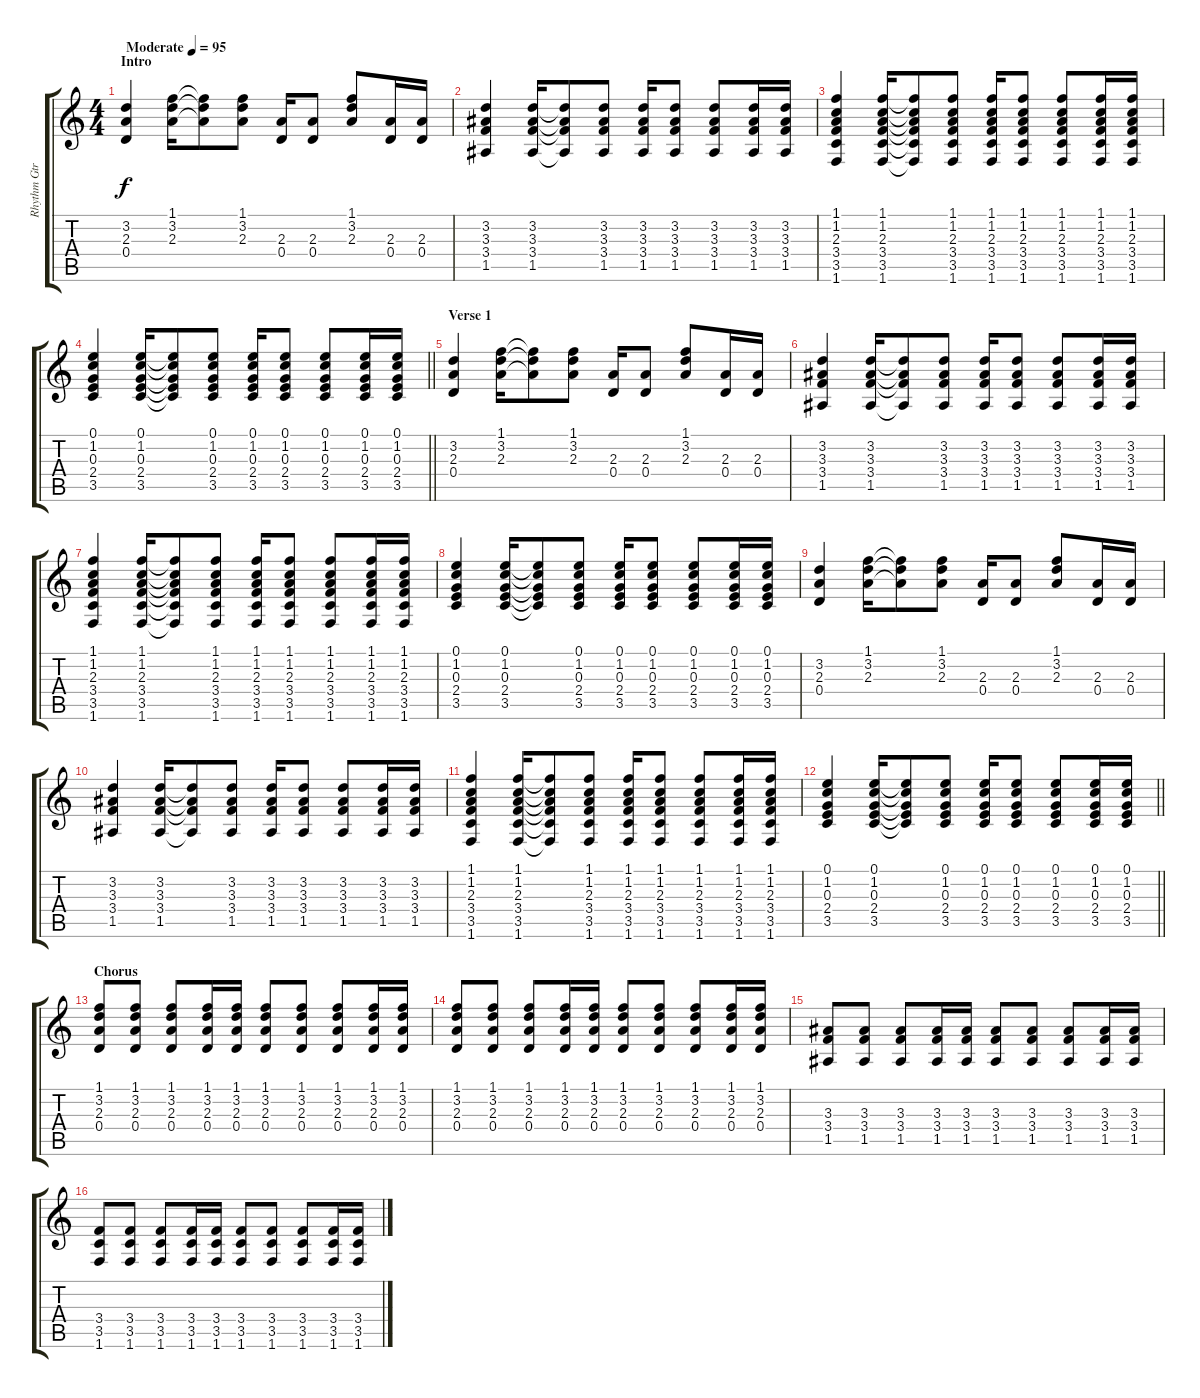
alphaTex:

\track ("Rhythm Gtr." "Rhythm Gtr") {instrument acousticguitarsteel}
\staff {score tabs}
\tuning (E4 B3 G3 D3 A2 E2) {hide}
\ts (4 4)
\section ("" "Intro")
\tempo (95 "Moderate")
\clef g2
\ks c
(3.2 2.3 0.4).4{dy f instrument acousticguitarsteel} (1.1 3.2 2.3).16 (1.1{t} 3.2{t} 2.3{t}).8 (1.1 3.2 2.3).8 (2.3 0.4).16 (2.3 0.4).8 (1.1 3.2 2.3).8 (2.3 0.4).16 (2.3 0.4).16 |
(3.2 3.3 3.4 1.5).4 (3.2 3.3 3.4 1.5).16 (3.2{t} 3.3{t} 3.4{t} 1.5{t}).8 (3.2 3.3 3.4 1.5).8 (3.2 3.3 3.4 1.5).16 (3.2 3.3 3.4 1.5).8 (3.2 3.3 3.4 1.5).8 (3.2 3.3 3.4 1.5).16 (3.2 3.3 3.4 1.5).16 |
(1.1 1.2 2.3 3.4 3.5 1.6).4 (1.1 1.2 2.3 3.4 3.5 1.6).16 (1.1{t} 1.2{t} 2.3{t} 3.4{t} 3.5{t} 1.6{t}).8 (1.1 1.2 2.3 3.4 3.5 1.6).8 (1.1 1.2 2.3 3.4 3.5 1.6).16 (1.1 1.2 2.3 3.4 3.5 1.6).8 (1.1 1.2 2.3 3.4 3.5 1.6).8 (1.1 1.2 2.3 3.4 3.5 1.6).16 (1.1 1.2 2.3 3.4 3.5 1.6).16 |
\barLineRight lightlight
(0.1 1.2 0.3 2.4 3.5).4 (0.1 1.2 0.3 2.4 3.5).16 (0.1{t} 1.2{t} 0.3{t} 2.4{t} 3.5{t}).8 (0.1 1.2 0.3 2.4 3.5).8 (0.1 1.2 0.3 2.4 3.5).16 (0.1 1.2 0.3 2.4 3.5).8 (0.1 1.2 0.3 2.4 3.5).8 (0.1 1.2 0.3 2.4 3.5).16 (0.1 1.2 0.3 2.4 3.5).16 |
\section ("" "Verse 1")
(3.2 2.3 0.4).4 (1.1 3.2 2.3).16 (1.1{t} 3.2{t} 2.3{t}).8 (1.1 3.2 2.3).8 (2.3 0.4).16 (2.3 0.4).8 (1.1 3.2 2.3).8 (2.3 0.4).16 (2.3 0.4).16 |
(3.2 3.3 3.4 1.5).4 (3.2 3.3 3.4 1.5).16 (3.2{t} 3.3{t} 3.4{t} 1.5{t}).8 (3.2 3.3 3.4 1.5).8 (3.2 3.3 3.4 1.5).16 (3.2 3.3 3.4 1.5).8 (3.2 3.3 3.4 1.5).8 (3.2 3.3 3.4 1.5).16 (3.2 3.3 3.4 1.5).16 |
(1.1 1.2 2.3 3.4 3.5 1.6).4 (1.1 1.2 2.3 3.4 3.5 1.6).16 (1.1{t} 1.2{t} 2.3{t} 3.4{t} 3.5{t} 1.6{t}).8 (1.1 1.2 2.3 3.4 3.5 1.6).8 (1.1 1.2 2.3 3.4 3.5 1.6).16 (1.1 1.2 2.3 3.4 3.5 1.6).8 (1.1 1.2 2.3 3.4 3.5 1.6).8 (1.1 1.2 2.3 3.4 3.5 1.6).16 (1.1 1.2 2.3 3.4 3.5 1.6).16 |
(0.1 1.2 0.3 2.4 3.5).4 (0.1 1.2 0.3 2.4 3.5).16 (0.1{t} 1.2{t} 0.3{t} 2.4{t} 3.5{t}).8 (0.1 1.2 0.3 2.4 3.5).8 (0.1 1.2 0.3 2.4 3.5).16 (0.1 1.2 0.3 2.4 3.5).8 (0.1 1.2 0.3 2.4 3.5).8 (0.1 1.2 0.3 2.4 3.5).16 (0.1 1.2 0.3 2.4 3.5).16 |
(3.2 2.3 0.4).4 (1.1 3.2 2.3).16 (1.1{t} 3.2{t} 2.3{t}).8 (1.1 3.2 2.3).8 (2.3 0.4).16 (2.3 0.4).8 (1.1 3.2 2.3).8 (2.3 0.4).16 (2.3 0.4).16 |
(3.2 3.3 3.4 1.5).4 (3.2 3.3 3.4 1.5).16 (3.2{t} 3.3{t} 3.4{t} 1.5{t}).8 (3.2 3.3 3.4 1.5).8 (3.2 3.3 3.4 1.5).16 (3.2 3.3 3.4 1.5).8 (3.2 3.3 3.4 1.5).8 (3.2 3.3 3.4 1.5).16 (3.2 3.3 3.4 1.5).16 |
(1.1 1.2 2.3 3.4 3.5 1.6).4 (1.1 1.2 2.3 3.4 3.5 1.6).16 (1.1{t} 1.2{t} 2.3{t} 3.4{t} 3.5{t} 1.6{t}).8 (1.1 1.2 2.3 3.4 3.5 1.6).8 (1.1 1.2 2.3 3.4 3.5 1.6).16 (1.1 1.2 2.3 3.4 3.5 1.6).8 (1.1 1.2 2.3 3.4 3.5 1.6).8 (1.1 1.2 2.3 3.4 3.5 1.6).16 (1.1 1.2 2.3 3.4 3.5 1.6).16 |
\barLineRight lightlight
(0.1 1.2 0.3 2.4 3.5).4 (0.1 1.2 0.3 2.4 3.5).16 (0.1{t} 1.2{t} 0.3{t} 2.4{t} 3.5{t}).8 (0.1 1.2 0.3 2.4 3.5).8 (0.1 1.2 0.3 2.4 3.5).16 (0.1 1.2 0.3 2.4 3.5).8 (0.1 1.2 0.3 2.4 3.5).8 (0.1 1.2 0.3 2.4 3.5).16 (0.1 1.2 0.3 2.4 3.5).16 |
\section ("" "Chorus")
(1.1 3.2 2.3 0.4).8 (1.1 3.2 2.3 0.4).8 (1.1 3.2 2.3 0.4).8 (1.1 3.2 2.3 0.4).16 (1.1 3.2 2.3 0.4).16 (1.1 3.2 2.3 0.4).8 (1.1 3.2 2.3 0.4).8 (1.1 3.2 2.3 0.4).8 (1.1 3.2 2.3 0.4).16 (1.1 3.2 2.3 0.4).16 |
(1.1 3.2 2.3 0.4).8 (1.1 3.2 2.3 0.4).8 (1.1 3.2 2.3 0.4).8 (1.1 3.2 2.3 0.4).16 (1.1 3.2 2.3 0.4).16 (1.1 3.2 2.3 0.4).8 (1.1 3.2 2.3 0.4).8 (1.1 3.2 2.3 0.4).8 (1.1 3.2 2.3 0.4).16 (1.1 3.2 2.3 0.4).16 |
(3.3 3.4 1.5).8 (3.3 3.4 1.5).8 (3.3 3.4 1.5).8 (3.3 3.4 1.5).16 (3.3 3.4 1.5).16 (3.3 3.4 1.5).8 (3.3 3.4 1.5).8 (3.3 3.4 1.5).8 (3.3 3.4 1.5).16 (3.3 3.4 1.5).16 |
(3.4 3.5 1.6).8 (3.4 3.5 1.6).8 (3.4 3.5 1.6).8 (3.4 3.5 1.6).16 (3.4 3.5 1.6).16 (3.4 3.5 1.6).8 (3.4 3.5 1.6).8 (3.4 3.5 1.6).8 (3.4 3.5 1.6).16 (3.4 3.5 1.6).16
